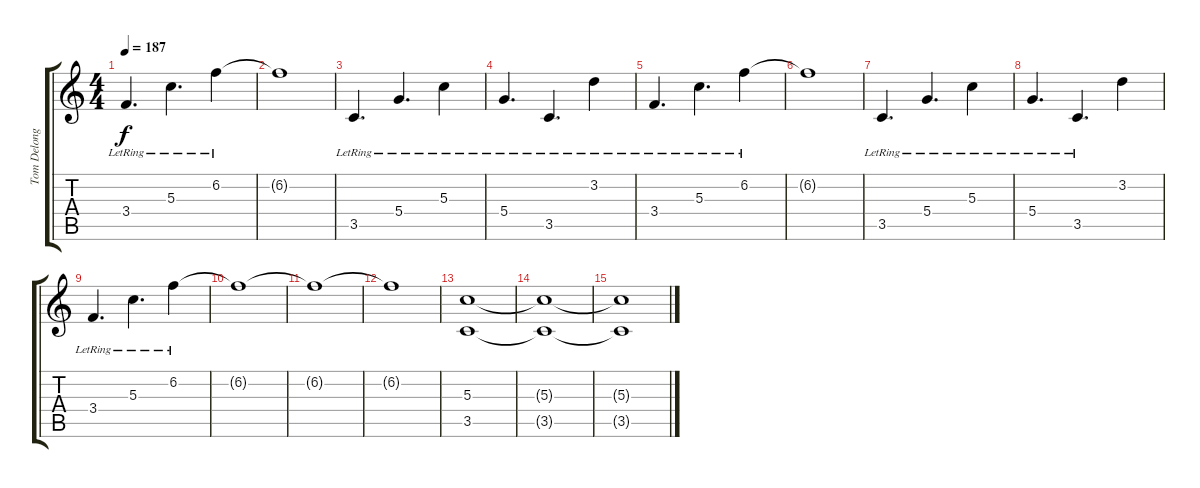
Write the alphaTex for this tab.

\track ("Tom Delonge Lead Guitar" "Tom Delong") {instrument distortionguitar}
\staff {score tabs}
\tuning (E4 B3 G3 D3 A2 E2) {hide}
\ts (4 4)
\tempo 187
\clef g2
\ks c
3.4{lr}.4{d dy f} 5.3{lr}.4{d} 6.2{lr}.4 |
6.2{t}.1 |
3.5{lr}.4{d} 5.4{lr}.4{d} 5.3{lr}.4 |
5.4{lr}.4{d} 3.5{lr}.4{d} 3.2{lr}.4 |
3.4{lr}.4{d} 5.3{lr}.4{d} 6.2{lr}.4 |
6.2{t}.1 |
3.5{lr}.4{d} 5.4{lr}.4{d} 5.3{lr}.4 |
5.4{lr}.4{d} 3.5{lr}.4{d} 3.2.4 |
3.4{lr}.4{d} 5.3{lr}.4{d} 6.2{lr}.4 |
6.2{t}.1 |
6.2{t}.1 |
6.2{t}.1{volume 10} |
(5.3 3.5).1{volume 0 balance 0 instrument distortionguitar} |
(5.3{t} 3.5{t}).1{balance 16} |
(5.3{t} 3.5{t}).1
